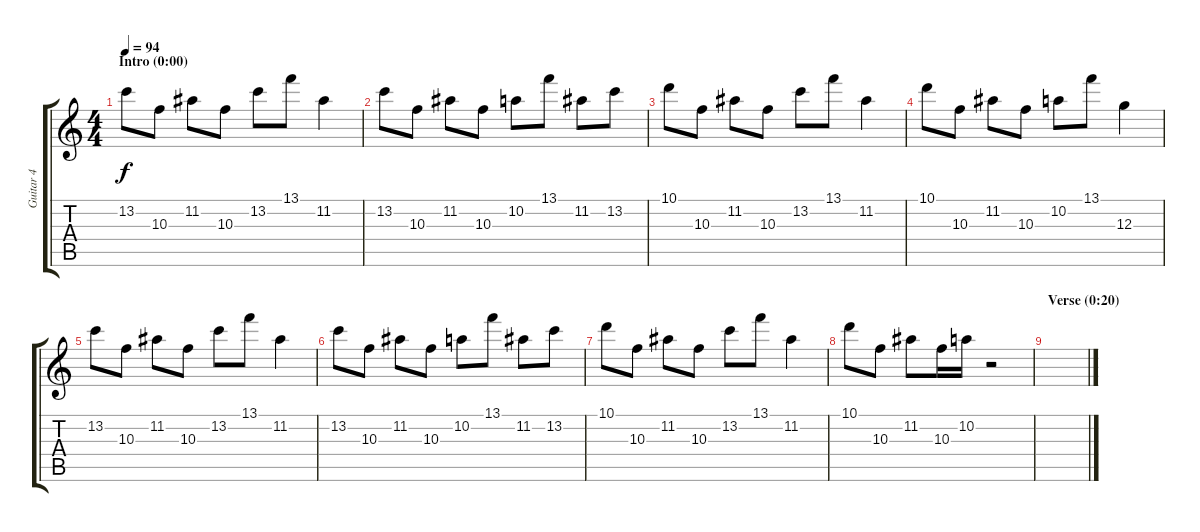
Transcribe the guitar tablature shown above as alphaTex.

\track ("Guitar 4" "Guitar 4") {instrument electricguitarclean}
\staff {score tabs}
\tuning (E4 B3 G3 D3 A2 E2) {hide}
\ts (4 4)
\section ("" "Intro (0:00)")
\tempo 94
\clef g2
\ks c
13.2.8{dy f instrument electricguitarclean} 10.3.8 11.2.8 10.3.8 13.2.8 13.1.8 11.2.4 |
13.2.8 10.3.8 11.2.8 10.3.8 10.2.8 13.1.8 11.2.8 13.2.8 |
10.1.8 10.3.8 11.2.8 10.3.8 13.2.8 13.1.8 11.2.4 |
10.1.8 10.3.8 11.2.8 10.3.8 10.2.8 13.1.8 12.3.4 |
13.2.8 10.3.8 11.2.8 10.3.8 13.2.8 13.1.8 11.2.4 |
13.2.8 10.3.8 11.2.8 10.3.8 10.2.8 13.1.8 11.2.8 13.2.8 |
10.1.8 10.3.8 11.2.8 10.3.8 13.2.8 13.1.8 11.2.4 |
10.1.8 10.3.8 11.2.8 10.3.16 10.2.16 r.2 |
\section ("" "Verse (0:20)")
